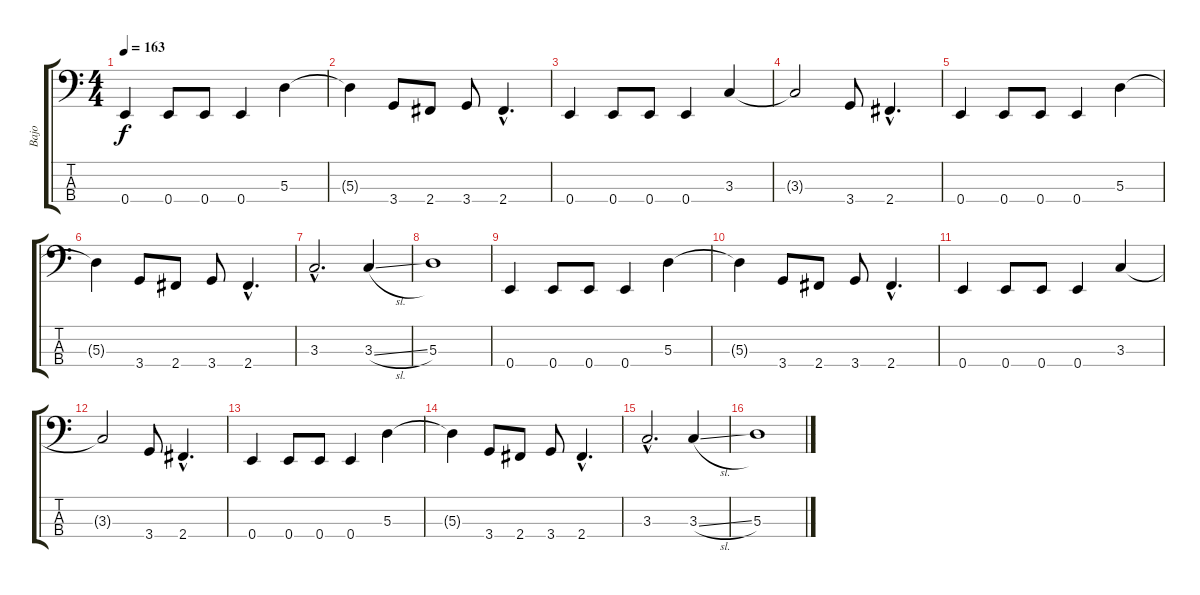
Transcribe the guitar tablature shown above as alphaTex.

\track ("Bajo" "Bajo") {instrument electricbassfinger}
\staff {score tabs}
\tuning (G2 D2 A1 E1) {hide}
\ts (4 4)
\tempo 163
\clef f4
\ks c
0.4.4{dy f instrument electricbassfinger} 0.4.8 0.4.8 0.4.4 5.3.4 |
5.3{t}.4 3.4.8 2.4.8 3.4.8 2.4{hac}.4{d} |
0.4.4 0.4.8 0.4.8 0.4.4 3.3.4 |
3.3{t}.2 3.4.8 2.4{hac}.4{d} |
0.4.4 0.4.8 0.4.8 0.4.4 5.3.4 |
5.3{t}.4 3.4.8 2.4.8 3.4.8 2.4{hac}.4{d} |
3.3{hac}.2{d} 3.3{sl}.4 |
5.3.1 |
0.4.4 0.4.8 0.4.8 0.4.4 5.3.4 |
5.3{t}.4 3.4.8 2.4.8 3.4.8 2.4{hac}.4{d} |
0.4.4 0.4.8 0.4.8 0.4.4 3.3.4 |
3.3{t}.2 3.4.8 2.4{hac}.4{d} |
0.4.4 0.4.8 0.4.8 0.4.4 5.3.4 |
5.3{t}.4 3.4.8 2.4.8 3.4.8 2.4{hac}.4{d} |
3.3{hac}.2{d} 3.3{sl}.4 |
5.3.1
